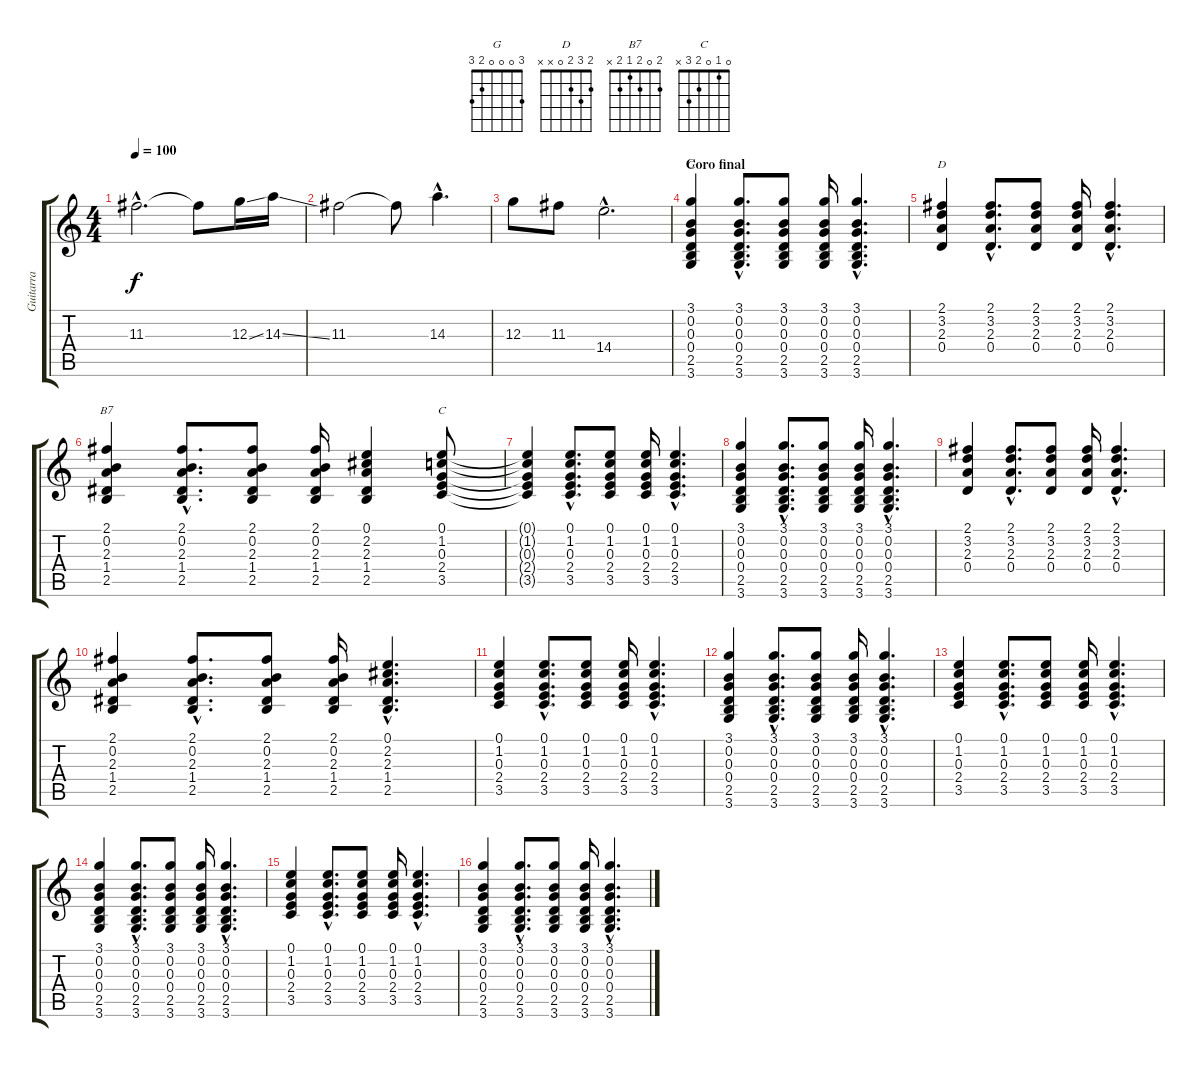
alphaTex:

\track ("Guitarra" "Guitarra") {instrument electricguitarclean}
\staff {score tabs}
\tuning (E4 B3 G3 D3 A2 E2) {hide}
\chord ("G" 3 0 0 0 2 3)
\chord ("D" 2 3 2 0 x x)
\chord ("B7" 2 0 2 1 2 x)
\chord ("C" 0 1 0 2 3 x)
\ts (4 4)
\tempo 100
\clef g2
\ks c
11.3{hac}.2{d dy f} 11.3{t}.8 12.3{ss}.16 14.3{ss}.16 |
11.3.2 11.3{t}.8 14.3{hac}.4{d} |
12.3.8 11.3.8 14.4{hac}.2{d} |
\section ("" "Coro final")
(3.1 0.2 0.3 0.4 2.5 3.6).4{ch "G" volume 8 instrument electricguitarclean} (3.1{hac} 0.2{hac} 0.3{hac} 0.4{hac} 2.5{hac} 3.6{hac}).8{d} (3.1 0.2 0.3 0.4 2.5 3.6).8 (3.1 0.2 0.3 0.4 2.5 3.6).16 (3.1{hac} 0.2{hac} 0.3{hac} 0.4{hac} 2.5{hac} 3.6{hac}).4{d} |
(2.1 3.2 2.3 0.4).4{ch "D"} (2.1{hac} 3.2{hac} 2.3{hac} 0.4{hac}).8{d} (2.1 3.2 2.3 0.4).8 (2.1 3.2 2.3 0.4).16 (2.1{hac} 3.2{hac} 2.3{hac} 0.4{hac}).4{d} |
(2.1 0.2 2.3 1.4 2.5).4{ch "B7"} (2.1{hac} 0.2{hac} 2.3{hac} 1.4{hac} 2.5{hac}).8{d} (2.1 0.2 2.3 1.4 2.5).8 (2.1 0.2 2.3 1.4 2.5).16 (0.1 2.2 2.3 1.4 2.5).4 (0.1 1.2 0.3 2.4 3.5).8{ch "C"} |
(0.1{t} 1.2{t} 0.3{t} 2.4{t} 3.5{t}).4 (0.1{hac} 1.2{hac} 0.3{hac} 2.4{hac} 3.5{hac}).8{d} (0.1 1.2 0.3 2.4 3.5).8 (0.1 1.2 0.3 2.4 3.5).16 (0.1{hac} 1.2{hac} 0.3{hac} 2.4{hac} 3.5{hac}).4{d} |
(3.1 0.2 0.3 0.4 2.5 3.6).4 (3.1{hac} 0.2{hac} 0.3{hac} 0.4{hac} 2.5{hac} 3.6{hac}).8{d} (3.1 0.2 0.3 0.4 2.5 3.6).8 (3.1 0.2 0.3 0.4 2.5 3.6).16 (3.1{hac} 0.2{hac} 0.3{hac} 0.4{hac} 2.5{hac} 3.6{hac}).4{d} |
(2.1 3.2 2.3 0.4).4 (2.1{hac} 3.2{hac} 2.3{hac} 0.4{hac}).8{d} (2.1 3.2 2.3 0.4).8 (2.1 3.2 2.3 0.4).16 (2.1{hac} 3.2{hac} 2.3{hac} 0.4{hac}).4{d} |
(2.1 0.2 2.3 1.4 2.5).4 (2.1{hac} 0.2{hac} 2.3{hac} 1.4{hac} 2.5{hac}).8{d} (2.1 0.2 2.3 1.4 2.5).8 (2.1 0.2 2.3 1.4 2.5).16 (0.1{hac} 2.2{hac} 2.3{hac} 1.4{hac} 2.5{hac}).4{d} |
(0.1 1.2 0.3 2.4 3.5).4 (0.1{hac} 1.2{hac} 0.3{hac} 2.4{hac} 3.5{hac}).8{d} (0.1 1.2 0.3 2.4 3.5).8 (0.1 1.2 0.3 2.4 3.5).16 (0.1{hac} 1.2{hac} 0.3{hac} 2.4{hac} 3.5{hac}).4{d} |
(3.1 0.2 0.3 0.4 2.5 3.6).4 (3.1{hac} 0.2{hac} 0.3{hac} 0.4{hac} 2.5{hac} 3.6{hac}).8{d} (3.1 0.2 0.3 0.4 2.5 3.6).8 (3.1 0.2 0.3 0.4 2.5 3.6).16 (3.1{hac} 0.2{hac} 0.3{hac} 0.4{hac} 2.5{hac} 3.6{hac}).4{d} |
(0.1 1.2 0.3 2.4 3.5).4 (0.1{hac} 1.2{hac} 0.3{hac} 2.4{hac} 3.5{hac}).8{d} (0.1 1.2 0.3 2.4 3.5).8 (0.1 1.2 0.3 2.4 3.5).16 (0.1{hac} 1.2{hac} 0.3{hac} 2.4{hac} 3.5{hac}).4{d} |
(3.1 0.2 0.3 0.4 2.5 3.6).4 (3.1{hac} 0.2{hac} 0.3{hac} 0.4{hac} 2.5{hac} 3.6{hac}).8{d} (3.1 0.2 0.3 0.4 2.5 3.6).8 (3.1 0.2 0.3 0.4 2.5 3.6).16 (3.1{hac} 0.2{hac} 0.3{hac} 0.4{hac} 2.5{hac} 3.6{hac}).4{d} |
(0.1 1.2 0.3 2.4 3.5).4 (0.1{hac} 1.2{hac} 0.3{hac} 2.4{hac} 3.5{hac}).8{d} (0.1 1.2 0.3 2.4 3.5).8 (0.1 1.2 0.3 2.4 3.5).16 (0.1{hac} 1.2{hac} 0.3{hac} 2.4{hac} 3.5{hac}).4{d} |
(3.1 0.2 0.3 0.4 2.5 3.6).4 (3.1{hac} 0.2{hac} 0.3{hac} 0.4{hac} 2.5{hac} 3.6{hac}).8{d} (3.1 0.2 0.3 0.4 2.5 3.6).8 (3.1 0.2 0.3 0.4 2.5 3.6).16 (3.1{hac} 0.2{hac} 0.3{hac} 0.4{hac} 2.5{hac} 3.6{hac}).4{d}
